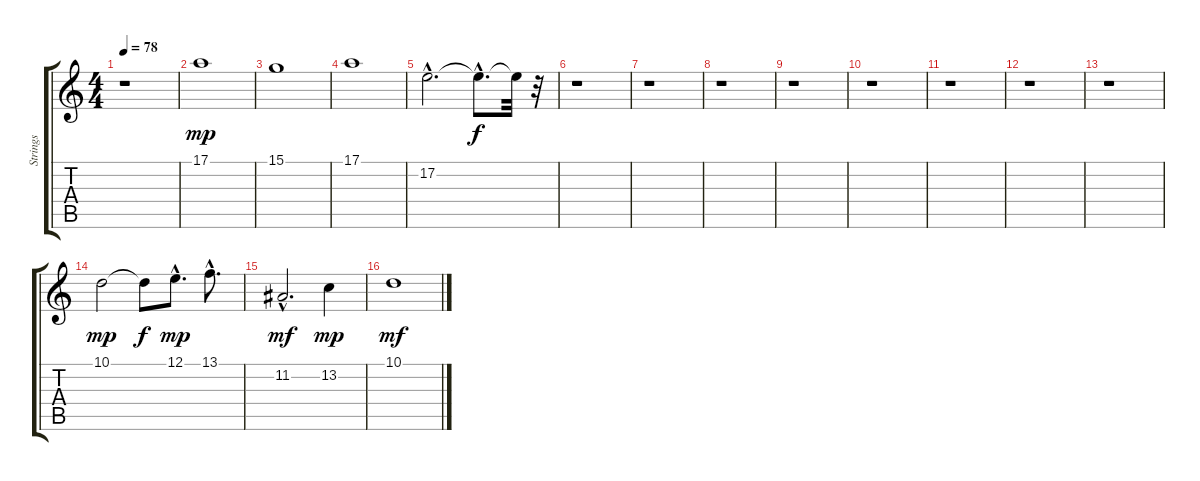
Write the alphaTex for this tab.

\track ("Strings             " "Strings   ") {instrument stringensemble1}
\staff {score tabs}
\tuning (E4 B3 G3 D3 A2 E2) {hide}
\ts (4 4)
\tempo 78
\clef g2
\ks c
r.1{dy mp} |
17.1.1 |
15.1.1 |
17.1.1 |
17.2{hac}.2{d} 17.2{hac t}.8{d dy f} 17.2{t}.32 r.32 |
r.1 |
r.1 |
r.1 |
r.1 |
r.1 |
r.1 |
r.1 |
r.1 |
10.1.2{dy mp} 10.1{t}.8{dy f} 12.1{hac}.8{d dy mp} 13.1{hac}.8{d} |
11.2{hac}.2{d dy mf} 13.2.4{dy mp} |
10.1.1{dy mf}
